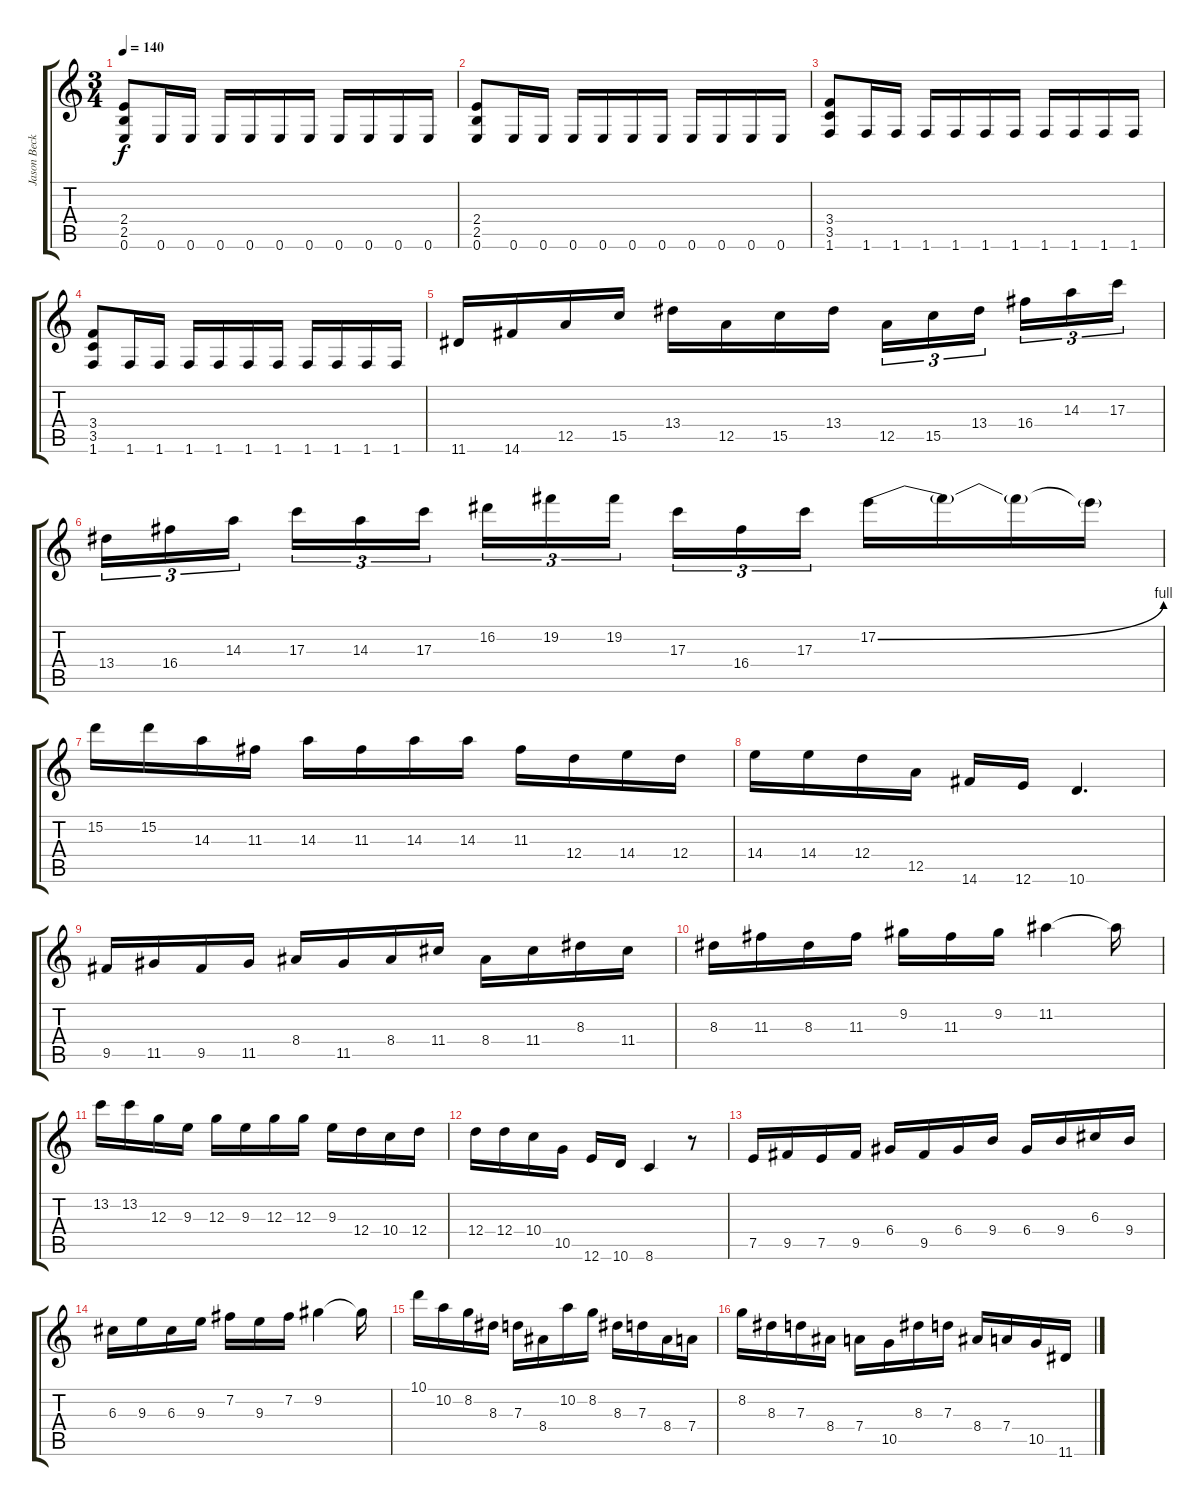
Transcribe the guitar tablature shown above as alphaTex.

\track ("Jason Becker" "Jason Beck") {solo instrument distortionguitar}
\staff {score tabs}
\tuning (E4 B3 G3 D3 A2 E2) {hide}
\ts (3 4)
\tempo 140
\clef g2
\ks c
(2.4 2.5 0.6).8{dy f} 0.6.16 0.6.16 0.6.16 0.6.16 0.6.16 0.6.16 0.6.16 0.6.16 0.6.16 0.6.16 |
(2.4 2.5 0.6).8 0.6.16 0.6.16 0.6.16 0.6.16 0.6.16 0.6.16 0.6.16 0.6.16 0.6.16 0.6.16 |
(3.4 3.5 1.6).8 1.6.16 1.6.16 1.6.16 1.6.16 1.6.16 1.6.16 1.6.16 1.6.16 1.6.16 1.6.16 |
(3.4 3.5 1.6).8 1.6.16 1.6.16 1.6.16 1.6.16 1.6.16 1.6.16 1.6.16 1.6.16 1.6.16 1.6.16 |
11.6.16 14.6.16 12.5.16 15.5.16 13.4.16 12.5.16 15.5.16 13.4.16 12.5.16{tu (3 2)} 15.5.16{tu (3 2)} 13.4.16{tu (3 2) beam splitsecondary} 16.4.16{tu (3 2)} 14.3.16{tu (3 2)} 17.3.16{tu (3 2)} |
13.4.16{tu (3 2)} 16.4.16{tu (3 2)} 14.3.16{tu (3 2) beam splitsecondary} 17.3.16{tu (3 2)} 14.3.16{tu (3 2)} 17.3.16{tu (3 2)} 16.2.16{tu (3 2)} 19.2.16{tu (3 2)} 19.2.16{tu (3 2) beam splitsecondary} 17.3.16{tu (3 2)} 16.4.16{tu (3 2)} 17.3.16{tu (3 2)} 17.2{be (bend 0 0 60 4)}.16 17.2{t}.16 17.2{t}.16 17.2{t}.16 |
15.2.16 15.2.16 14.3.16 11.3.16 14.3.16 11.3.16 14.3.16 14.3.16 11.3.16 12.4.16 14.4.16 12.4.16 |
14.4.16 14.4.16 12.4.16 12.5.16 14.6.16 12.6.16 10.6.4{d} |
9.5.16 11.5.16 9.5.16 11.5.16 8.4.16 11.5.16 8.4.16 11.4.16 8.4.16 11.4.16 8.3.16 11.4.16 |
8.3.16 11.3.16 8.3.16 11.3.16 9.2.16 11.3.16 9.2.16 11.2.4 11.2{t}.16 |
13.2.16 13.2.16 12.3.16 9.3.16 12.3.16 9.3.16 12.3.16 12.3.16 9.3.16 12.4.16 10.4.16 12.4.16 |
12.4.16 12.4.16 10.4.16 10.5.16 12.6.16 10.6.16 8.6.4 r.8 |
7.5.16 9.5.16 7.5.16 9.5.16 6.4.16 9.5.16 6.4.16 9.4.16 6.4.16 9.4.16 6.3.16 9.4.16 |
6.3.16 9.3.16 6.3.16 9.3.16 7.2.16 9.3.16 7.2.16 9.2.4 9.2{t}.16 |
10.1.16 10.2.16 8.2.16 8.3.16 7.3.16 8.4.16 10.2.16 8.2.16 8.3.16 7.3.16 8.4.16 7.4.16 |
8.2.16 8.3.16 7.3.16 8.4.16 7.4.16 10.5.16 8.3.16 7.3.16 8.4.16 7.4.16 10.5.16 11.6.16
